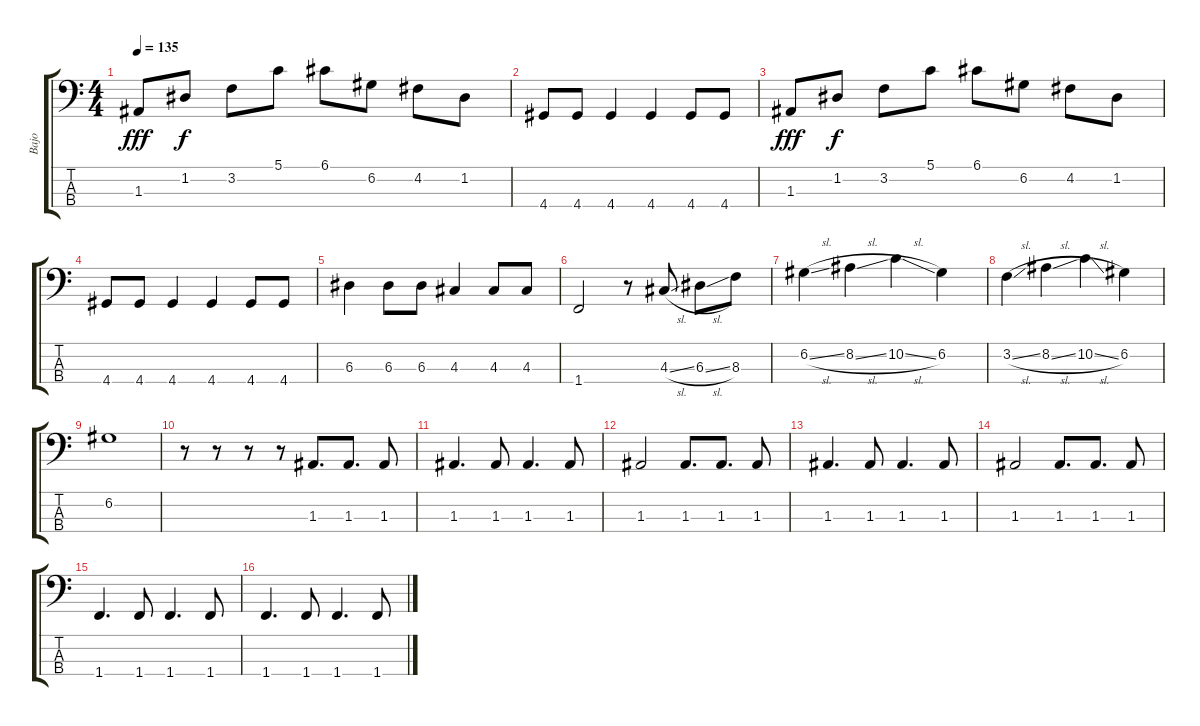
\track ("Bajo" "Bajo") {instrument electricbassfinger}
\staff {score tabs}
\tuning (G2 D2 A1 E1) {hide}
\ts (4 4)
\tempo 135
\clef f4
\ks c
1.3.8{dy fff} 1.2.8{dy f} 3.2.8 5.1.8 6.1.8 6.2.8 4.2.8 1.2.8 |
4.4.8 4.4.8 4.4.4 4.4.4 4.4.8 4.4.8 |
1.3.8{dy fff} 1.2.8{dy f} 3.2.8 5.1.8 6.1.8 6.2.8 4.2.8 1.2.8 |
4.4.8 4.4.8 4.4.4 4.4.4 4.4.8 4.4.8 |
6.3.4 6.3.8 6.3.8 4.3.4 4.3.8 4.3.8 |
1.4.2 r.8 4.3{sl}.8 6.3{sl}.8 8.3.8 |
6.2{sl}.4 8.2{sl}.4 10.2{sl}.4 6.2.4 |
3.2{sl}.4 8.2{sl}.4 10.2{sl}.4 6.2.4 |
6.2.1 |
r.8 r.8 r.8 r.8 1.3.8{d} 1.3.8{d} 1.3.8 |
1.3.4{d} 1.3.8 1.3.4{d} 1.3.8 |
1.3.2 1.3.8{d} 1.3.8{d} 1.3.8 |
1.3.4{d} 1.3.8 1.3.4{d} 1.3.8 |
1.3.2 1.3.8{d} 1.3.8{d} 1.3.8 |
1.4.4{d} 1.4.8 1.4.4{d} 1.4.8 |
1.4.4{d} 1.4.8 1.4.4{d} 1.4.8
